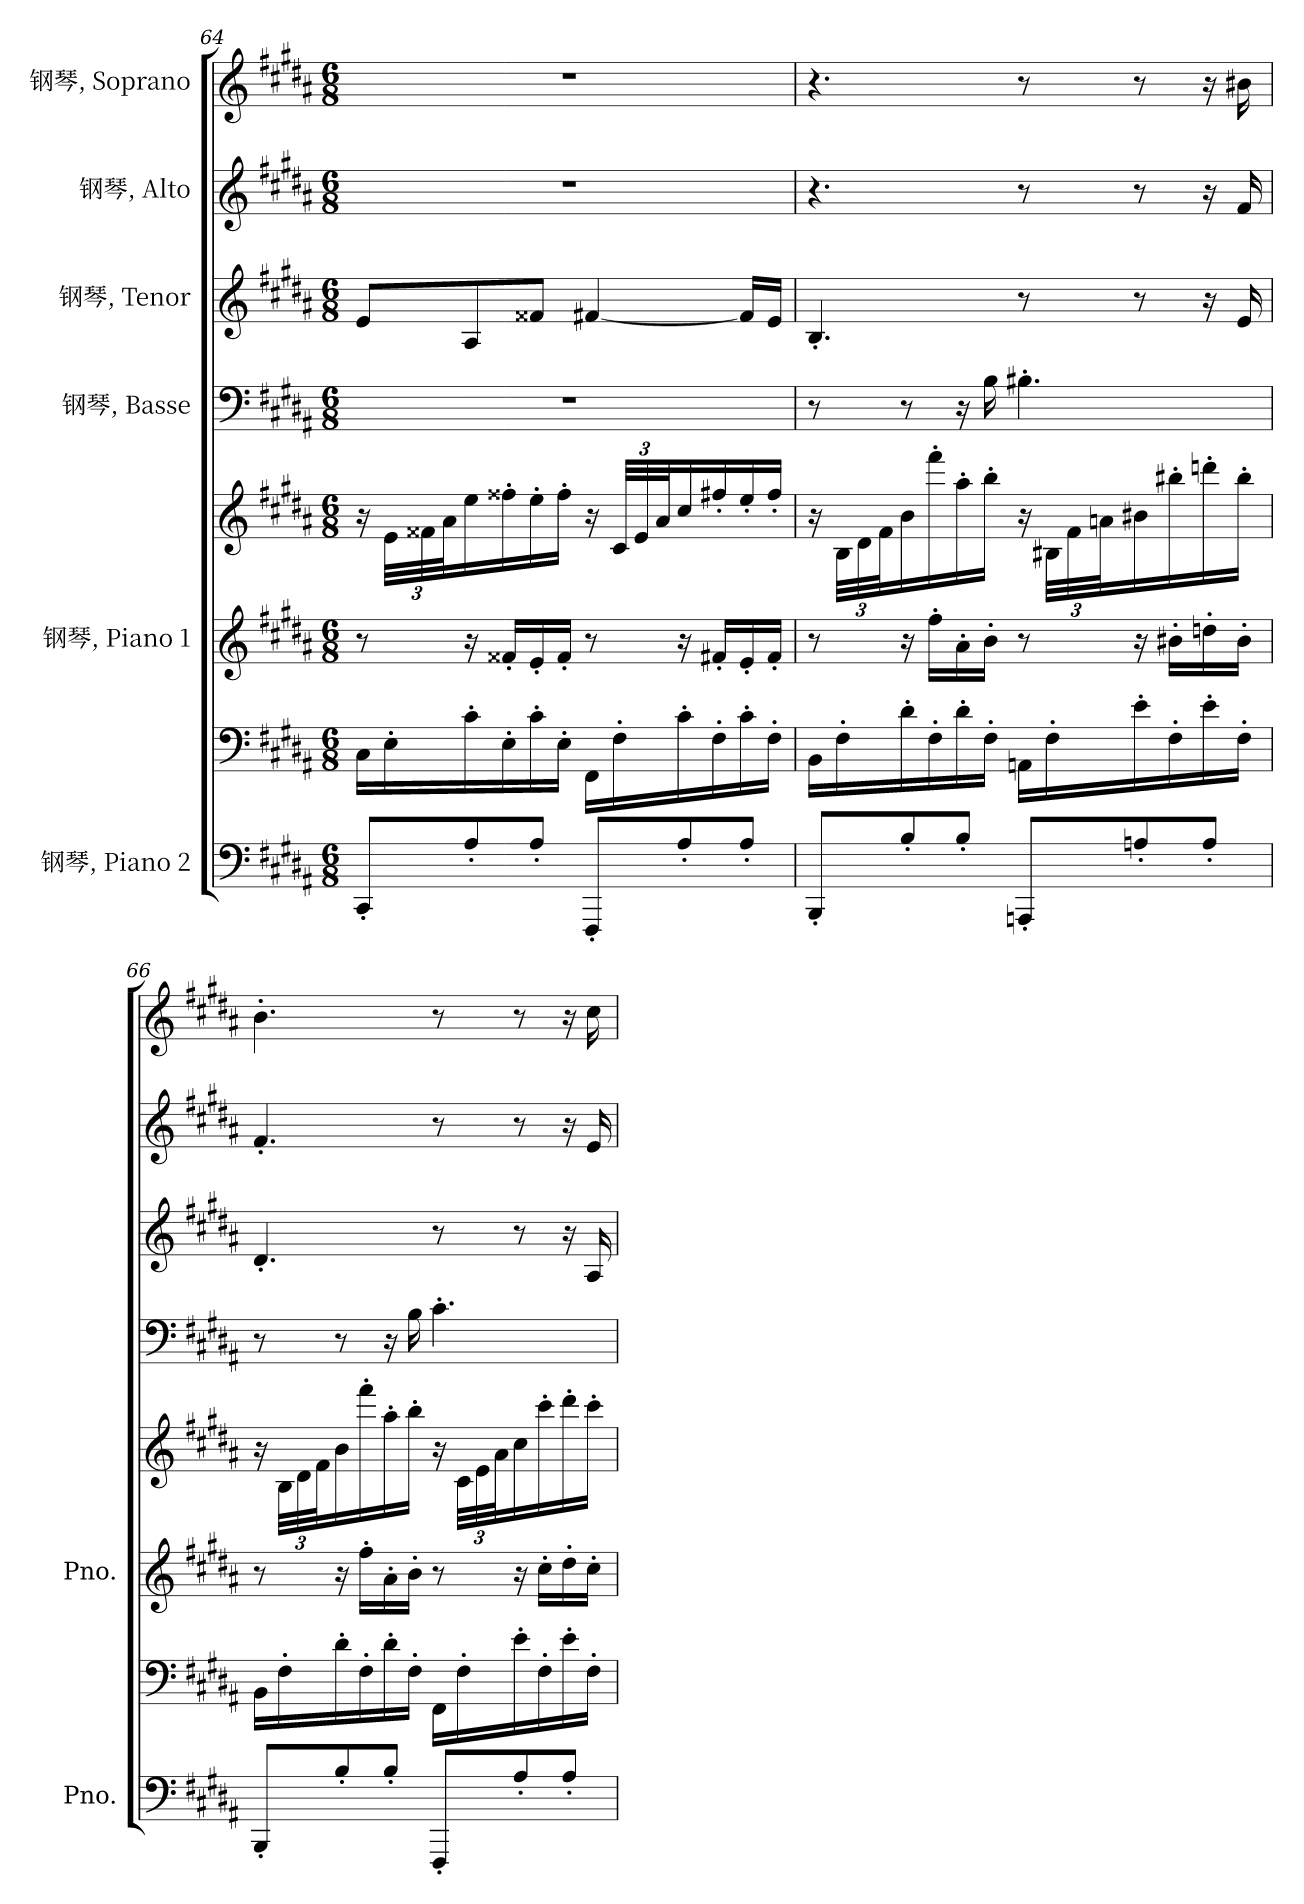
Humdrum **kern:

**kern	**kern	**kern	**kern	**kern	**kern	**kern	**kern
*part6	*part6	*part5	*part5	*part4	*part3	*part2	*part1
*staff8	*staff7	*staff6	*staff5	*staff4	*staff3	*staff2	*staff1
*I"钢琴, Piano 2	*	*I"钢琴, Piano 1	*	*I"钢琴, Basse	*I"钢琴, Tenor	*I"钢琴, Alto	*I"钢琴, Soprano
*I'Pno.	*	*I'Pno.	*	*	*	*	*
!!LO:PB:g=z
*clefF4	*clefF4	*clefG2	*clefG2	*clefF4	*clefG2	*clefG2	*clefG2
*k[f#c#g#d#a#]	*k[f#c#g#d#a#]	*k[f#c#g#d#a#]	*k[f#c#g#d#a#]	*k[f#c#g#d#a#]	*k[f#c#g#d#a#]	*k[f#c#g#d#a#]	*k[f#c#g#d#a#]
*M6/8	*M6/8	*M6/8	*M6/8	*M6/8	*M6/8	*M6/8	*M6/8
=64	=64	=64	=64	=64	=64	=64	=64
8CC#'/L	16C#\LL	8r	16r	2.r	8e/L	2.r	2.r
*	*	*	*Xbrackettup	*	*	*	*
.	16E'\	.	48e\LLL	.	.	.	.
.	.	.	48f##X\	.	.	.	.
.	.	.	48a#\J	.	.	.	.
8A#'/	16c#'\	16r	16ee\	.	8A#/	.	.
.	16E'\	16f##X'/LL	16ff##X'\	.	.	.	.
8A#'/J	16c#'\	16e'/	16ee'\	.	8f##X/J	.	.
.	16E'\JJ	16f##'/JJ	16ff##'\JJ	.	.	.	.
8FFF#'/L	16FF#\LL	8r	16r	.	[4f#X/	.	.
.	16F#'\	.	48c#/LLL	.	.	.	.
.	.	.	48e/	.	.	.	.
.	.	.	48a#/J	.	.	.	.
8A#'/	16c#'\	16r	16cc#/	.	.	.	.
.	16F#'\	16f#X'/LL	16ff#X'/	.	.	.	.
8A#'/J	16c#'\	16e'/	16ee'/	.	16f#/LL]	.	.
.	16F#'\JJ	16f#'/JJ	16ff#'/JJ	.	16e/JJ	.	.
=65	=65	=65	=65	=65	=65	=65	=65
8BBB'/L	16BB\LL	8r	16r	8r	4.B'/	4.r	4.r
.	16F#'\	.	48B\LLL	.	.	.	.
.	.	.	48d#\	.	.	.	.
.	.	.	48f#\J	.	.	.	.
8B'/	16d#'\	16r	16b\	8r	.	.	.
.	16F#'\	16ff#'\LL	16fff#'\	.	.	.	.
8B'/J	16d#'\	16a#'\	16aa#'\	16r	.	.	.
.	16F#'\JJ	16b'\JJ	16bb'\JJ	16B\	.	.	.
8AAAn'/L	16AAn\LL	8r	16r	4.B#X'\	8r	8r	8r
.	16F#'\	.	48B#X\LLL	.	.	.	.
.	.	.	48f#\	.	.	.	.
.	.	.	48an\J	.	.	.	.
8An'/	16e'\	16r	16b#X\	.	8r	8r	8r
.	16F#'\	16b#X'\LL	16bb#X'\	.	.	.	.
8A'/J	16e'\	16ddn'\	16dddn'\	.	16r	16r	16r
.	16F#'\JJ	16b#'\JJ	16bb#'\JJ	.	16e/	16f#/	16b#X\
!!LO:PB:g=z
=66	=66	=66	=66	=66	=66	=66	=66
8BBB'/L	16BB\LL	8r	16r	8r	4.d#'/	4.f#'/	4.b'\
.	16F#'\	.	48B\LLL	.	.	.	.
.	.	.	48d#\	.	.	.	.
.	.	.	48f#\J	.	.	.	.
8B'/	16d#'\	16r	16b\	8r	.	.	.
.	16F#'\	16ff#'\LL	16fff#'\	.	.	.	.
8B'/J	16d#'\	16a#'\	16aa#'\	16r	.	.	.
.	16F#'\JJ	16b'\JJ	16bb'\JJ	16B\	.	.	.
8FFF#'/L	16FF#\LL	8r	16r	4.c#'\	8r	8r	8r
.	16F#'\	.	48c#\LLL	.	.	.	.
.	.	.	48e\	.	.	.	.
.	.	.	48a#\J	.	.	.	.
8A#'/	16e'\	16r	16cc#\	.	8r	8r	8r
.	16F#'\	16cc#'\LL	16ccc#'\	.	.	.	.
8A#'/J	16e'\	16dd#'\	16ddd#'\	.	16r	16r	16r
.	16F#'\JJ	16cc#'\JJ	16ccc#'\JJ	.	16A#/	16e/	16cc#\
=	=	=	=	=	=	=	=
*-	*-	*-	*-	*-	*-	*-	*-
